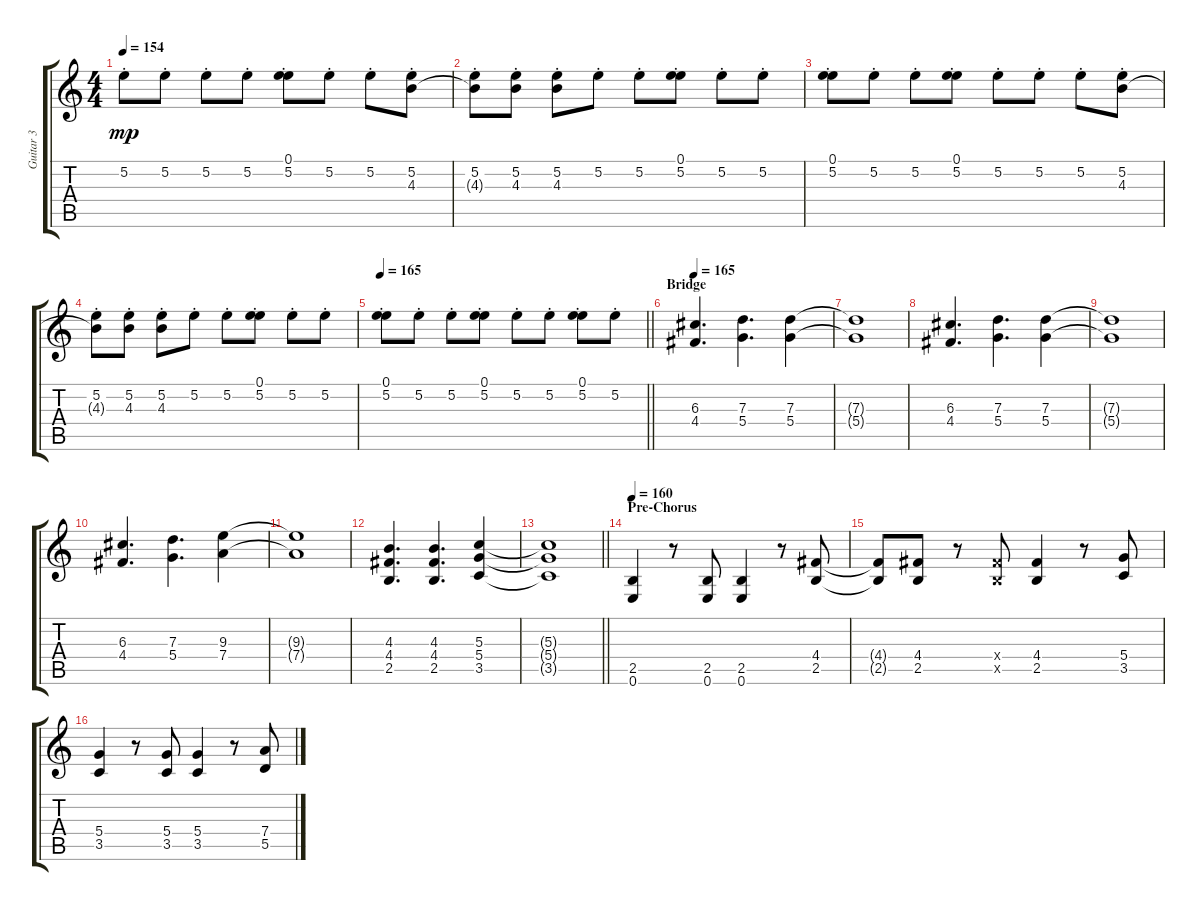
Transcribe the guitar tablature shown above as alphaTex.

\track ("Guitar 3" "Guitar 3") {instrument electricguitarclean}
\staff {score tabs}
\tuning (E4 B3 G3 D3 A2 E2) {hide}
\ts (4 4)
\tempo 154
\clef g2
\ks c
5.2{st}.8{dy mp} 5.2{st}.8 5.2{st}.8 5.2{st}.8 (0.1{st} 5.2{st}).8 5.2{st}.8 5.2{st}.8 (5.2{st} 4.3).8 |
(5.2{st} 4.3{t}).8 (5.2{st} 4.3).8 (5.2{st} 4.3).8 5.2{st}.8 5.2{st}.8 (0.1{st} 5.2{st}).8 5.2{st}.8 5.2{st}.8 |
(0.1{st} 5.2{st}).8 5.2{st}.8 5.2{st}.8 (0.1{st} 5.2{st}).8 5.2{st}.8 5.2{st}.8 5.2{st}.8 (5.2{st} 4.3).8 |
(5.2{st} 4.3{t}).8 (5.2{st} 4.3).8 (5.2{st} 4.3).8 5.2{st}.8 5.2{st}.8 (0.1{st} 5.2{st}).8 5.2{st}.8 5.2{st}.8 |
\tempo 165
\barLineRight lightlight
(0.1{st} 5.2{st}).8 5.2{st}.8 5.2{st}.8 (0.1{st} 5.2{st}).8 5.2{st}.8 5.2{st}.8 (0.1{st} 5.2{st}).8 5.2{st}.8 |
\section ("" "Bridge")
\tempo 165
(6.3 4.4).4{d instrument distortionguitar} (7.3 5.4).4{d} (7.3 5.4).4 |
(7.3{t} 5.4{t}).1 |
(6.3 4.4).4{d} (7.3 5.4).4{d} (7.3 5.4).4 |
(7.3{t} 5.4{t}).1 |
(6.3 4.4).4{d} (7.3 5.4).4{d} (9.3 7.4).4 |
(9.3{t} 7.4{t}).1 |
(4.3 4.4 2.5).4{d} (4.3 4.4 2.5).4{d} (5.3 5.4 3.5).4 |
\barLineRight lightlight
(5.3{t} 5.4{t} 3.5{t}).1 |
\section ("" "Pre-Chorus")
\tempo 160
(2.5 0.6).4 r.8 (2.5 0.6).8 (2.5 0.6).4 r.8 (4.4 2.5).8 |
(4.4{t} 2.5{t}).8 (4.4 2.5).8 r.8 (4.4{x} 2.5{x}).8 (4.4 2.5).4 r.8 (5.4 3.5).8 |
(5.4 3.5).4 r.8 (5.4 3.5).8 (5.4 3.5).4 r.8 (7.4 5.5).8
